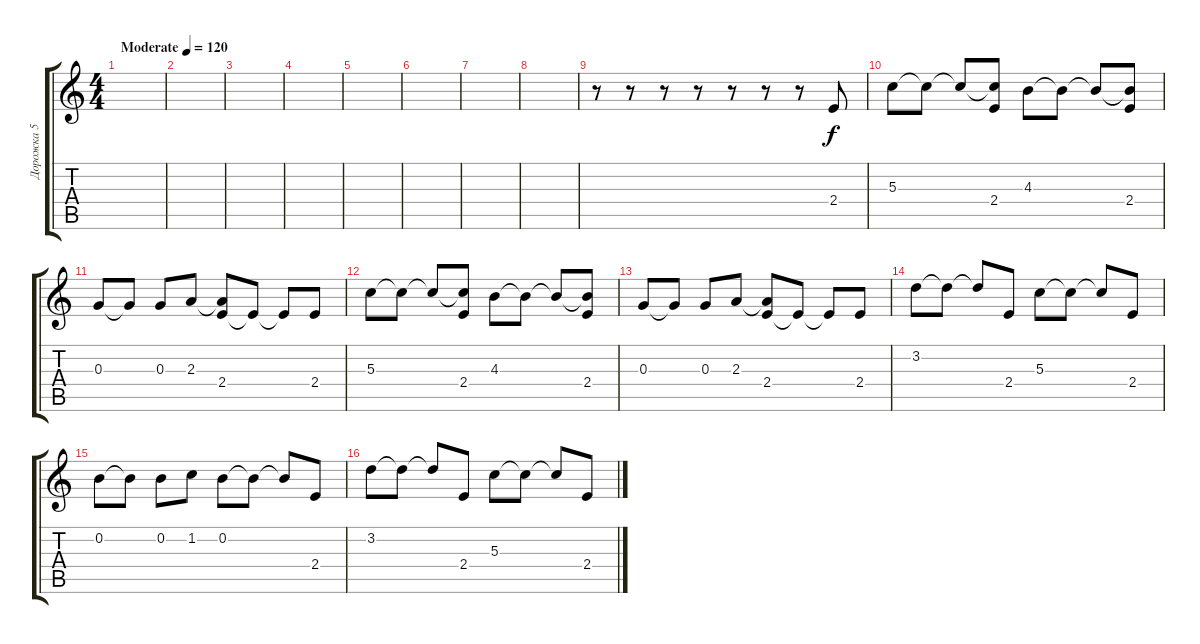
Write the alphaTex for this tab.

\track ("Дорожка 5" "Дорожка 5") {instrument distortionguitar}
\staff {score tabs}
\tuning (E4 B3 G3 D3 A2 E2) {hide}
\ts (4 4)
\tempo (120 "Moderate")
\clef g2
\ks c
|
|
|
|
|
|
|
|
r.8 r.8 r.8 r.8 r.8 r.8 r.8 2.4.8 |
5.3.8 5.3{t}.8 5.3{t}.8 (5.3{t} 2.4).8 4.3.8 4.3{t}.8 4.3{t}.8 (4.3{t} 2.4).8 |
0.3.8 0.3{t}.8 0.3.8 2.3.8 (2.3{t} 2.4).8 2.4{t}.8 2.4{t}.8 2.4.8 |
5.3.8 5.3{t}.8 5.3{t}.8 (5.3{t} 2.4).8 4.3.8 4.3{t}.8 4.3{t}.8 (4.3{t} 2.4).8 |
0.3.8 0.3{t}.8 0.3.8 2.3.8 (2.3{t} 2.4).8 2.4{t}.8 2.4{t}.8 2.4.8 |
3.2.8 3.2{t}.8 3.2{t}.8 2.4.8 5.3.8 5.3{t}.8 5.3{t}.8 2.4.8 |
0.2.8 0.2{t}.8 0.2.8 1.2.8 0.2.8 0.2{t}.8 0.2{t}.8 2.4.8 |
3.2.8 3.2{t}.8 3.2{t}.8 2.4.8 5.3.8 5.3{t}.8 5.3{t}.8 2.4.8
